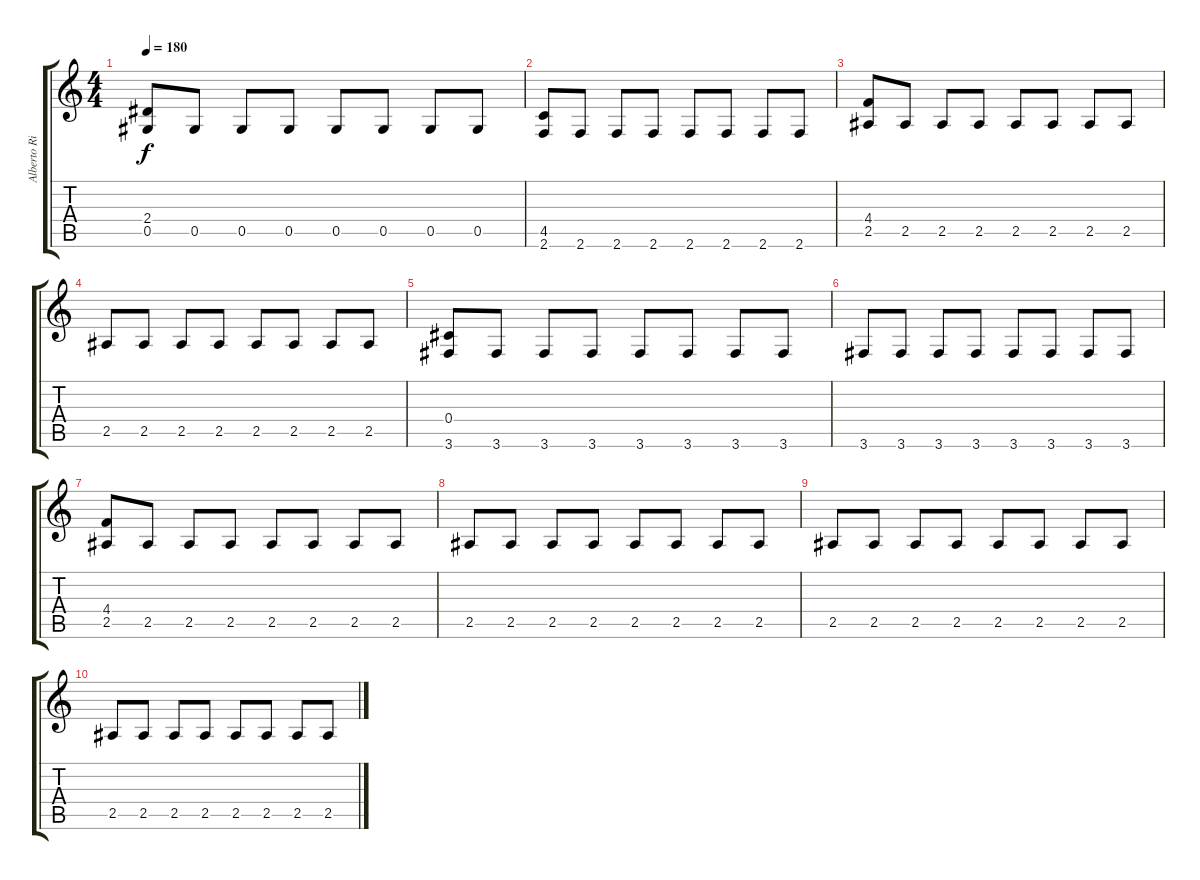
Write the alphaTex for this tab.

\track ("Alberto Rionda (I)" "Alberto Ri") {instrument distortionguitar}
\staff {score tabs}
\tuning (Eb4 Bb3 Gb3 Db3 Ab2 Eb2) {hide}
\ts (4 4)
\tempo 180
\clef g2
\ks c
(2.4 0.5).8{dy f} 0.5.8 0.5.8 0.5.8 0.5.8 0.5.8 0.5.8 0.5.8 |
(4.5 2.6).8 2.6.8 2.6.8 2.6.8 2.6.8 2.6.8 2.6.8 2.6.8 |
(4.4 2.5).8 2.5.8 2.5.8 2.5.8 2.5.8 2.5.8 2.5.8 2.5.8 |
2.5.8 2.5.8 2.5.8 2.5.8 2.5.8 2.5.8 2.5.8 2.5.8 |
(0.4 3.6).8 3.6.8 3.6.8 3.6.8 3.6.8 3.6.8 3.6.8 3.6.8 |
3.6.8 3.6.8 3.6.8 3.6.8 3.6.8 3.6.8 3.6.8 3.6.8 |
(4.4 2.5).8 2.5.8 2.5.8 2.5.8 2.5.8 2.5.8 2.5.8 2.5.8 |
2.5.8 2.5.8 2.5.8 2.5.8 2.5.8 2.5.8 2.5.8 2.5.8 |
2.5.8 2.5.8 2.5.8 2.5.8 2.5.8 2.5.8 2.5.8 2.5.8 |
2.5.8 2.5.8 2.5.8 2.5.8 2.5.8 2.5.8 2.5.8 2.5.8
